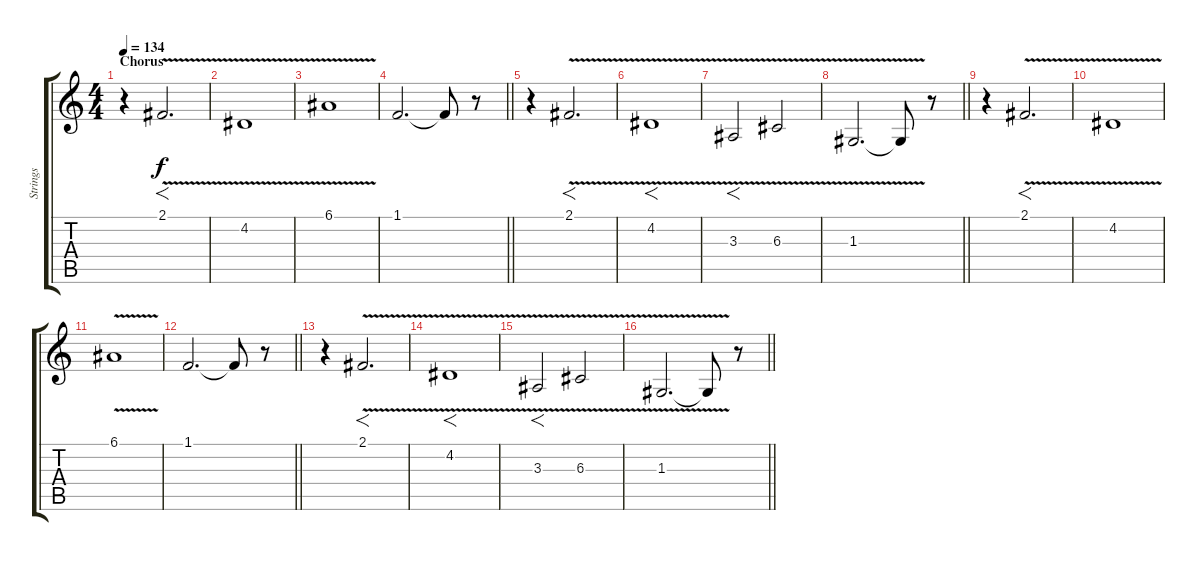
\track ("Strings" "Strings") {instrument cello}
\staff {score tabs}
\tuning (E4 B3 G3 D3 A2 Db2) {hide}
\ts (4 4)
\section ("" "Chorus")
\tempo 134
\clef g2
\ks c
r.4{dy f volume 8} 2.1{v}.2{f d} |
4.2{v}.1 |
6.1{v}.1 |
\barLineRight lightlight
1.1.2{d volume 3} 1.1{t}.8 r.8 |
r.4{volume 8} 2.1{v}.2{f d} |
4.2{v}.1{f} |
3.3{v}.2{f} 6.3{v}.2 |
\barLineRight lightlight
1.3{v}.2{d volume 3} 1.3{t}.8 r.8 |
r.4{volume 8} 2.1{v}.2{f d} |
4.2{v}.1 |
6.1{v}.1 |
\barLineRight lightlight
1.1.2{d volume 3} 1.1{t}.8 r.8 |
r.4{volume 8} 2.1{v}.2{f d} |
4.2{v}.1{f} |
3.3{v}.2{f} 6.3{v}.2 |
\barLineRight lightlight
1.3{v}.2{d volume 3} 1.3{t}.8 r.8
